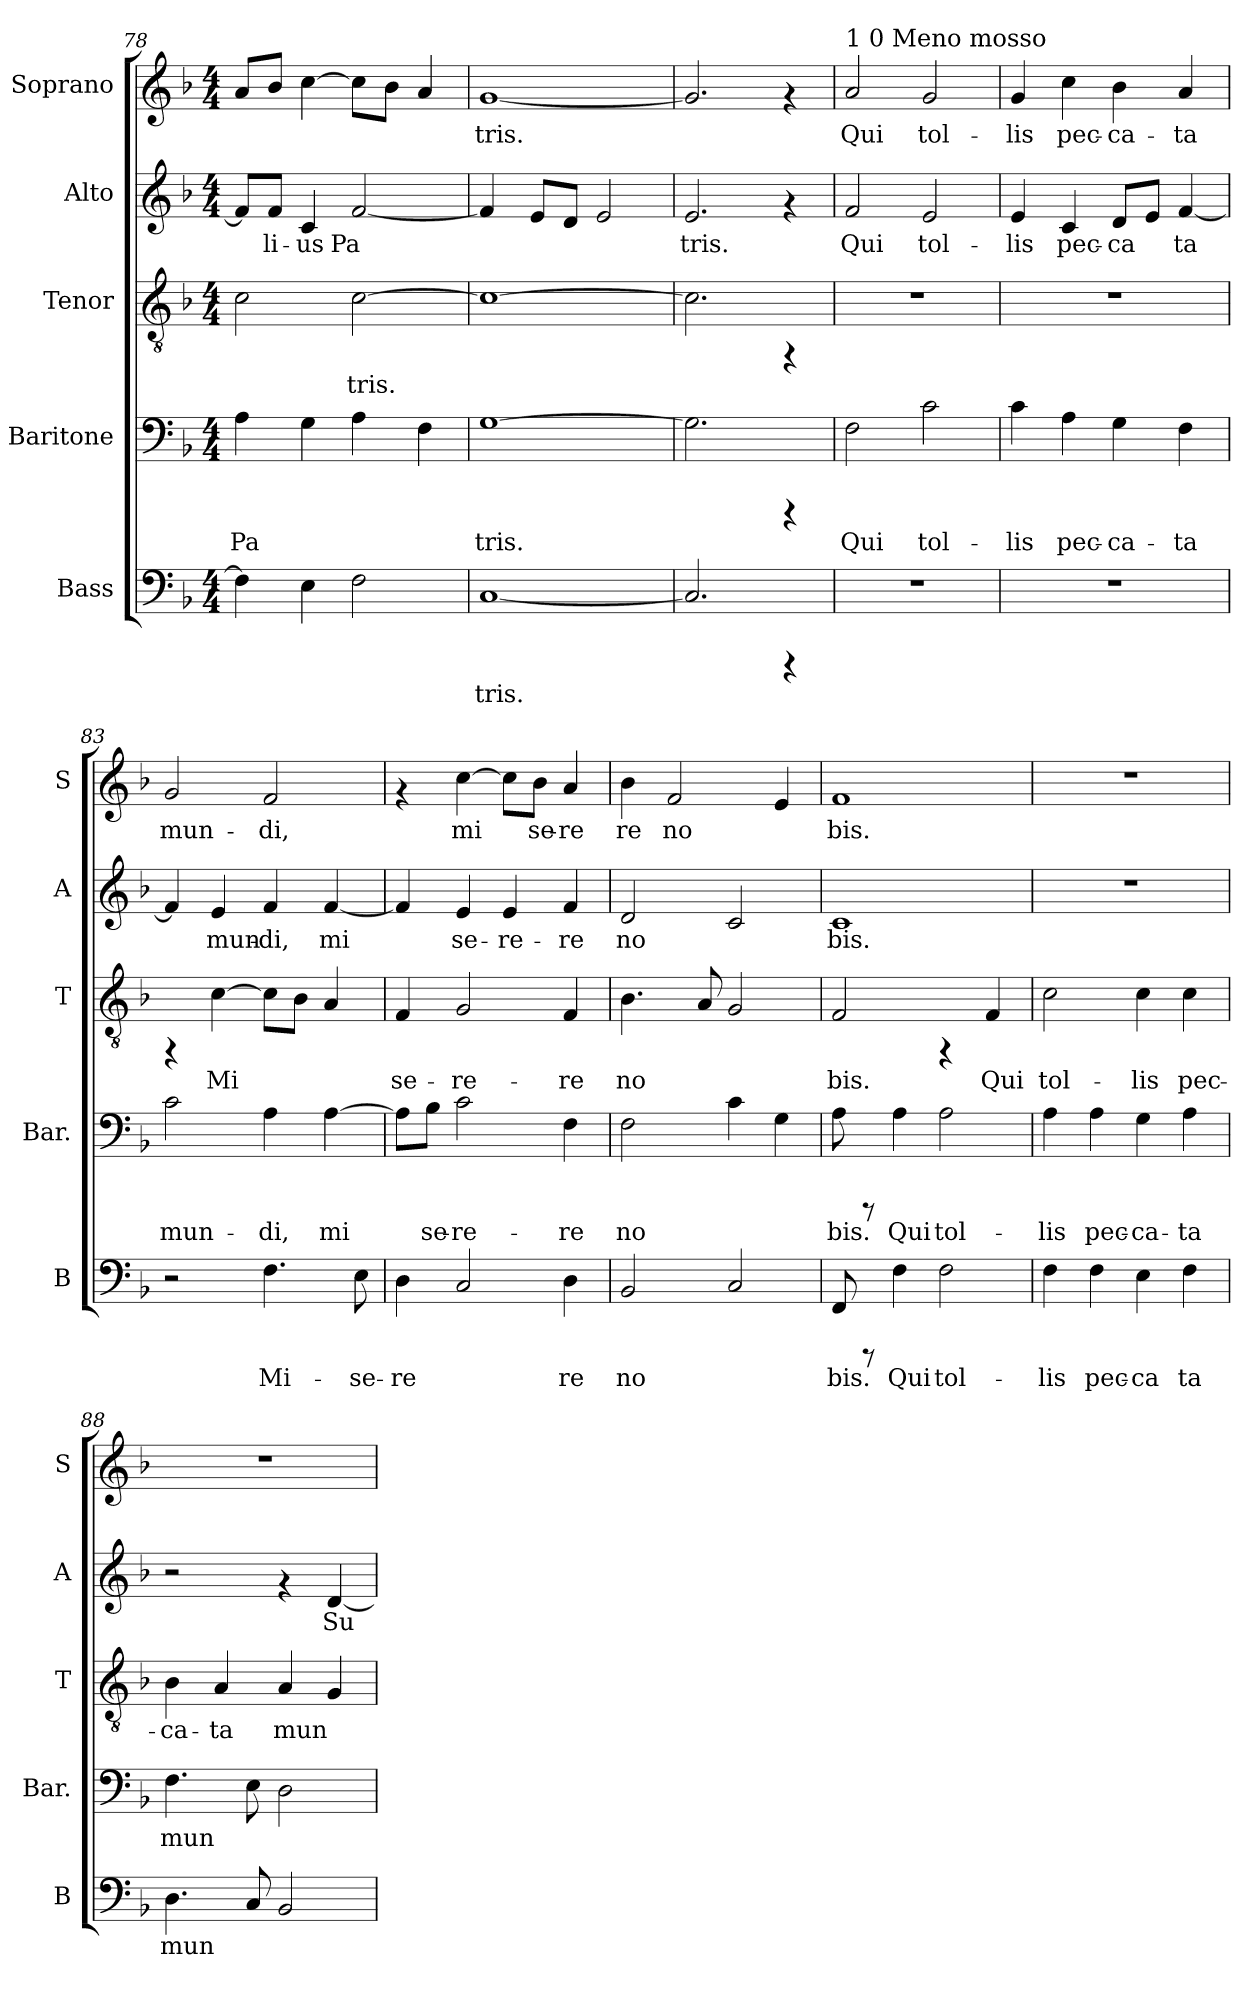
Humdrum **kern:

**kern	**text	**kern	**text	**kern	**text	**kern	**text	**kern	**text
*part5	*part5	*part4	*part4	*part3	*part3	*part2	*part2	*part1	*part1
*staff5	*staff5	*staff4	*staff4	*staff3	*staff3	*staff2	*staff2	*staff1	*staff1
*I"Bass	*	*I"Baritone	*	*I"Tenor	*	*I"Alto	*	*I"Soprano	*
*I'B	*	*I'Bar.	*	*I'T	*	*I'A	*	*I'S	*
*clefF4	*	*clefF4	*	*clefGv2	*	*clefG2	*	*clefG2	*
*k[b-]	*	*k[b-]	*	*k[b-]	*	*k[b-]	*	*k[b-]	*
*F:	*	*F:	*	*F:	*	*F:	*	*F:	*
*M4/4	*	*M4/4	*	*M4/4	*	*M4/4	*	*M4/4	*
=78	=78	=78	=78	=78	=78	=78	=78	=78	=78
!	!LO:LY:b:cj	!	!LO:LY:b:cj	!	!LO:LY:b:cj	!	!LO:LY:b:cj	!	!LO:LY:b:cj
4F\]	--	4A\	Pa-	2c\	--	8f/L]	--	8a/L	--
!	!	!	!	!	!	!	!LO:LY:b:cj	!	!LO:LY:b:cj
.	.	.	.	.	.	8f/J	-li-	8b-/J	--
!	!LO:LY:b:cj	!	!LO:LY:b:cj	!	!	!	!LO:LY:b:cj	!	!LO:LY:b:cj
4E\	--	4G\	--	.	.	4c/	-us	[>4cc\	--
!	!LO:LY:b:cj	!	!LO:LY:b:cj	!	!LO:LY:b:cj	!	!LO:LY:b:cj	!	!LO:LY:b:cj
2F\	--	4A\	--	[>2c\	-tris.	[<2f/	Pa-	8cc\L]	--
!	!	!	!	!	!	!	!	!	!LO:LY:b:cj
.	.	.	.	.	.	.	.	8b-\J	--
!	!	!	!LO:LY:b:cj	!	!	!	!	!	!LO:LY:b:cj
.	.	4F\	--	.	.	.	.	4a/	--
=79	=79	=79	=79	=79	=79	=79	=79	=79	=79
!	!LO:LY:b:cj	!	!LO:LY:b:cj	!	!LO:LY:b:cj	!	!LO:LY:b:cj	!	!LO:LY:b:cj
[<1C	-tris.	[>1G	-tris.	1c_>	.	4f/]	--	[<1g	-tris.
!	!	!	!	!	!	!	!LO:LY:b:cj	!	!
.	.	.	.	.	.	8e/L	--	.	.
!	!	!	!	!	!	!	!LO:LY:b:cj	!	!
.	.	.	.	.	.	8d/J	--	.	.
!	!	!	!	!	!	!	!LO:LY:b:cj	!	!
.	.	.	.	.	.	2e/	--	.	.
=80	=80	=80	=80	=80	=80	=80	=80	=80	=80
!	!LO:LY:b:cj	!	!LO:LY:b:cj	!	!LO:LY:b:cj	!	!LO:LY:b:cj	!	!LO:LY:b:cj
2.C/]	.	2.G\]	.	2.c\]	.	2.e/	-tris.	2.g/]	.
4rCCC	.	4rCCC	.	4rFF	.	4rf	.	4rf	.
!!LO:PB:g=z
=81	=81	=81	=81	=81	=81	=81	=81	=81	=81
*	*	*	*	*	*	*	*	*MM90	*
!	!	!	!	!	!	!	!	!LO:TX:a:t=1 0 Meno mosso	!
!	!	!	!LO:LY:b:cj	!	!	!	!LO:LY:b:cj	!	!LO:LY:b:cj
1r	.	2F\	Qui	1r	.	2f/	Qui	2a/	Qui
!	!	!	!LO:LY:b:cj	!	!	!	!LO:LY:b:cj	!	!LO:LY:b:cj
.	.	2c\	tol-	.	.	2e/	tol-	2g/	tol-
=82	=82	=82	=82	=82	=82	=82	=82	=82	=82
!	!	!	!LO:LY:b:cj	!	!	!	!LO:LY:b:cj	!	!LO:LY:b:cj
1r	.	4c\	-lis	1r	.	4e/	-lis	4g/	-lis
!	!	!	!LO:LY:b:cj	!	!	!	!LO:LY:b:cj	!	!LO:LY:b:cj
.	.	4A\	pec-	.	.	4c/	pec-	4cc\	pec-
!	!	!	!LO:LY:b:cj	!	!	!	!LO:LY:b:cj	!	!LO:LY:b:cj
.	.	4G\	-ca-	.	.	8d/L	-ca-	4b-\	-ca-
!	!	!	!	!	!	!	!LO:LY:b:cj	!	!
.	.	.	.	.	.	8e/J	--	.	.
!	!	!	!LO:LY:b:cj	!	!	!	!LO:LY:b:cj	!	!LO:LY:b:cj
.	.	4F\	-ta	.	.	[<4f/	-ta	4a/	-ta
=83	=83	=83	=83	=83	=83	=83	=83	=83	=83
!	!	!	!LO:LY:b:cj	!	!	!	!LO:LY:b:cj	!	!LO:LY:b:cj
2r	.	2c\	mun-	4rFF	.	4f/]	.	2g/	mun-
!	!	!	!	!	!LO:LY:b:cj	!	!LO:LY:b:cj	!	!
.	.	.	.	[>4c\	Mi-	4e/	mun-	.	.
!	!LO:LY:b:cj	!	!LO:LY:b:cj	!	!LO:LY:b:cj	!	!LO:LY:b:cj	!	!LO:LY:b:cj
4.F\	Mi-	4A\	-di,	8c\L]	--	4f/	-di,	2f/	-di,
!	!	!	!	!	!LO:LY:b:cj	!	!	!	!
.	.	.	.	8B-\J	--	.	.	.	.
!	!	!	!LO:LY:b:cj	!	!LO:LY:b:cj	!	!LO:LY:b:cj	!	!
.	.	[>4A\	mi-	4A/	--	[<4f/	mi-	.	.
!	!LO:LY:b:cj	!	!	!	!	!	!	!	!
8E\	-se-	.	.	.	.	.	.	.	.
=84	=84	=84	=84	=84	=84	=84	=84	=84	=84
!	!LO:LY:b:cj	!	!LO:LY:b:cj	!	!LO:LY:b:cj	!	!LO:LY:b:cj	!	!
4D\	-re-	8A\L]	--	4F/	-se-	4f/]	--	4rf	.
!	!	!	!LO:LY:b:cj	!	!	!	!	!	!
.	.	8B-\J	-se-	.	.	.	.	.	.
!	!LO:LY:b:cj	!	!LO:LY:b:cj	!	!LO:LY:b:cj	!	!LO:LY:b:cj	!	!LO:LY:b:cj
2C/	--	2c\	-re-	2G/	-re-	4e/	-se-	[>4cc\	mi-
!	!	!	!	!	!	!	!LO:LY:b:cj	!	!LO:LY:b:cj
.	.	.	.	.	.	4e/	-re-	8cc\L]	--
!	!	!	!	!	!	!	!	!	!LO:LY:b:cj
.	.	.	.	.	.	.	.	8b-\J	-se-
!	!LO:LY:b:cj	!	!LO:LY:b:cj	!	!LO:LY:b:cj	!	!LO:LY:b:cj	!	!LO:LY:b:cj
4D\	-re	4F\	-re	4F/	-re	4f/	-re	4a/	-re
=85	=85	=85	=85	=85	=85	=85	=85	=85	=85
!	!LO:LY:b:cj	!	!LO:LY:b:cj	!	!LO:LY:b:cj	!	!LO:LY:b:cj	!	!LO:LY:b:cj
2BB-/	no-	2F\	no-	4.B-\	no-	2d/	no-	4b-\	re
!	!	!	!	!	!	!	!	!	!LO:LY:b:cj
.	.	.	.	.	.	.	.	2f/	no-
!	!	!	!	!	!LO:LY:b:cj	!	!	!	!
.	.	.	.	8A/	--	.	.	.	.
!	!LO:LY:b:cj	!	!LO:LY:b:cj	!	!LO:LY:b:cj	!	!LO:LY:b:cj	!	!
2C/	--	4c\	--	2G/	--	2c/	--	.	.
!	!	!	!LO:LY:b:cj	!	!	!	!	!	!LO:LY:b:cj
.	.	4G\	--	.	.	.	.	4e/	--
!!LO:LB:g=z
=86	=86	=86	=86	=86	=86	=86	=86	=86	=86
!	!LO:LY:b:cj	!	!LO:LY:b:cj	!	!LO:LY:b:cj	!	!LO:LY:b:cj	!	!LO:LY:b:cj
8FF/	-bis.	8A\	-bis.	2F/	-bis.	1c	-bis.	1f	-bis.
8rCCC	.	8rCCC	.	.	.	.	.	.	.
!	!LO:LY:b:cj	!	!LO:LY:b:cj	!	!	!	!	!	!
4F\	Qui	4A\	Qui	.	.	.	.	.	.
!	!LO:LY:b:cj	!	!LO:LY:b:cj	!	!	!	!	!	!
2F\	tol-	2A\	tol-	4rFF	.	.	.	.	.
!	!	!	!	!	!LO:LY:b:cj	!	!	!	!
.	.	.	.	4F/	Qui	.	.	.	.
=87	=87	=87	=87	=87	=87	=87	=87	=87	=87
!	!LO:LY:b:cj	!	!LO:LY:b:cj	!	!LO:LY:b:cj	!	!	!	!
4F\	-lis	4A\	-lis	2c\	tol-	1r	.	1r	.
!	!LO:LY:b:cj	!	!LO:LY:b:cj	!	!	!	!	!	!
4F\	pec-	4A\	pec-	.	.	.	.	.	.
!	!LO:LY:b:cj	!	!LO:LY:b:cj	!	!LO:LY:b:cj	!	!	!	!
4E\	-ca	4G\	-ca-	4c\	-lis	.	.	.	.
!	!LO:LY:b:cj	!	!LO:LY:b:cj	!	!LO:LY:b:cj	!	!	!	!
4F\	ta	4A\	-ta	4c\	pec-	.	.	.	.
=88	=88	=88	=88	=88	=88	=88	=88	=88	=88
!	!LO:LY:b:cj	!	!LO:LY:b:cj	!	!LO:LY:b:cj	!	!	!	!
4.D\	mun-	4.F\	mun-	4B-\	-ca-	2r	.	1r	.
!	!	!	!	!	!LO:LY:b:cj	!	!	!	!
.	.	.	.	4A/	-ta	.	.	.	.
!	!LO:LY:b:cj	!	!LO:LY:b:cj	!	!	!	!	!	!
8C/	--	8E\	--	.	.	.	.	.	.
!	!LO:LY:b:cj	!	!LO:LY:b:cj	!	!LO:LY:b:cj	!	!	!	!
2BB-/	--	2D\	--	4A/	mun-	4rf	.	.	.
!	!	!	!	!	!LO:LY:b:cj	!	!LO:LY:b:cj	!	!
.	.	.	.	4G/	--	[<4d/	Su-	.	.
=	=	=	=	=	=	=	=	=	=
*-	*-	*-	*-	*-	*-	*-	*-	*-	*-
